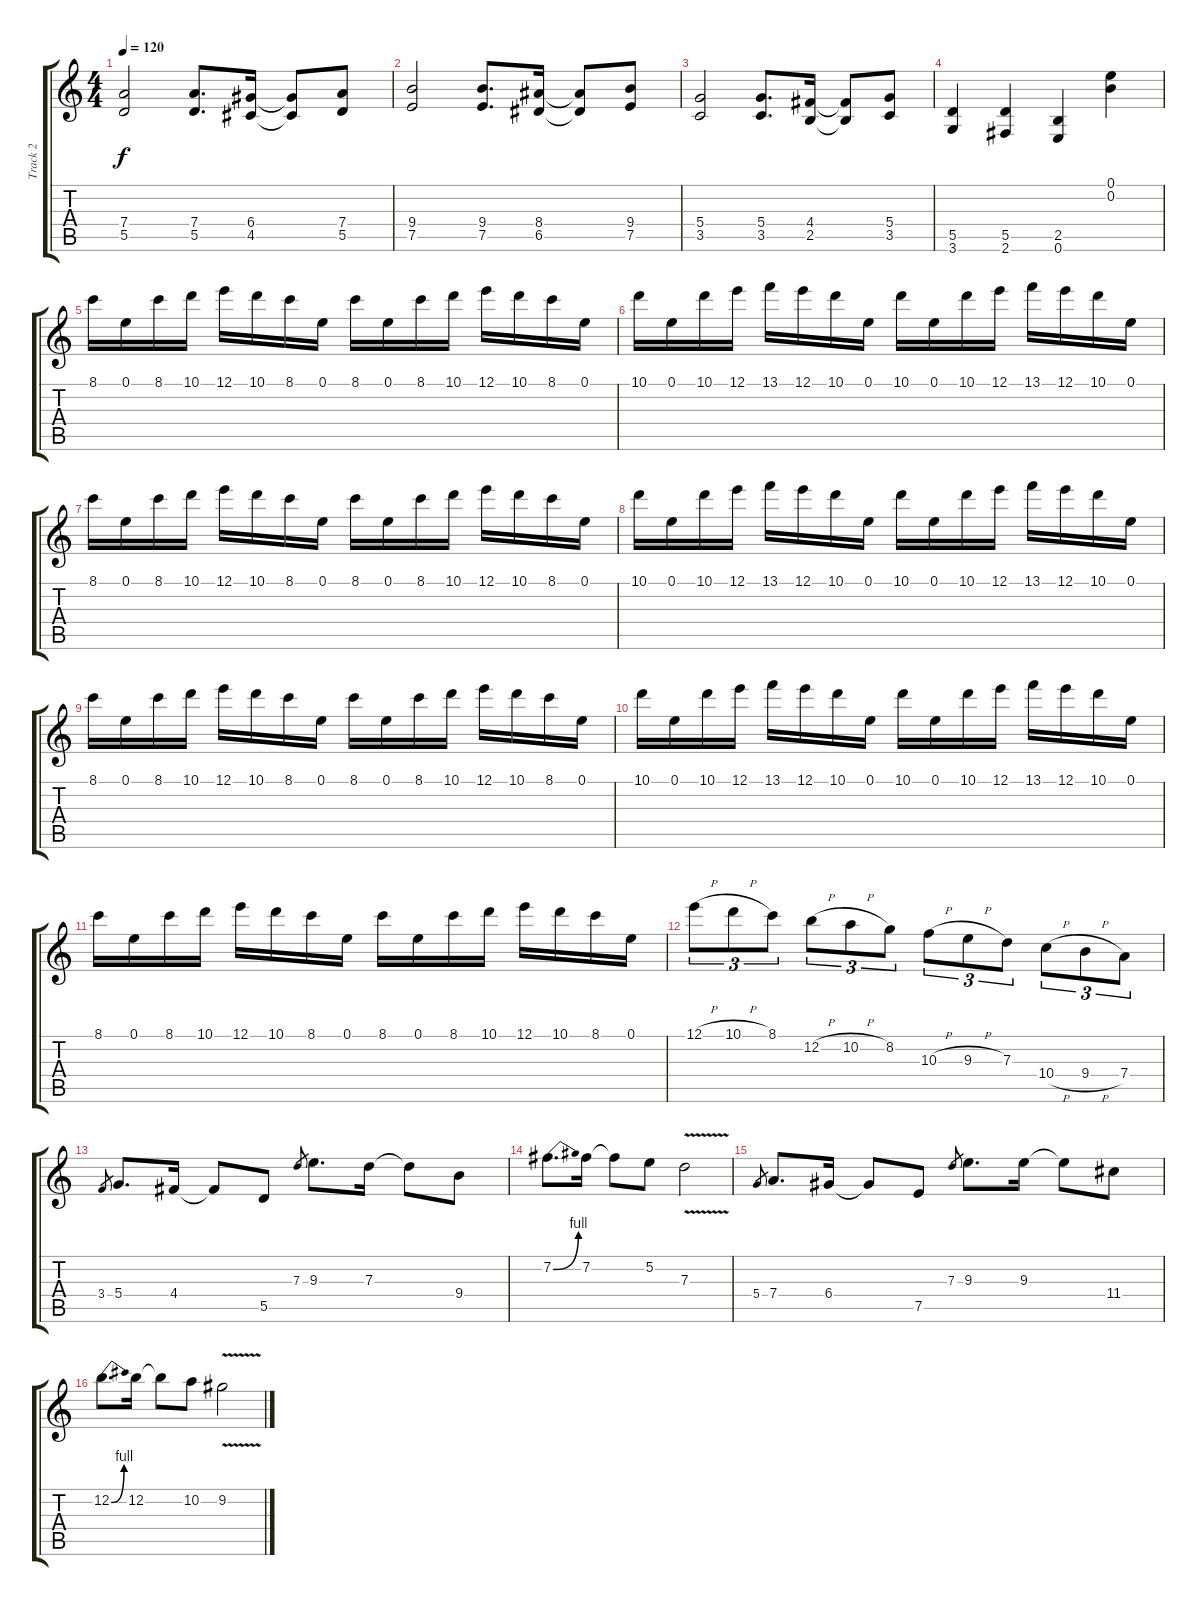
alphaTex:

\track ("Track 2" "Track 2") {instrument distortionguitar}
\staff {score tabs}
\tuning (E4 B3 G3 D3 A2 E2) {hide}
\ts (4 4)
\tempo 120
\clef g2
\ks c
(7.4 5.5).2{dy f} (7.4 5.5).8{d} (6.4 4.5).16 (6.4{t} 4.5{t}).8 (7.4 5.5).8 |
(9.4 7.5).2 (9.4 7.5).8{d} (8.4 6.5).16 (8.4{t} 6.5{t}).8 (9.4 7.5).8 |
(5.4 3.5).2 (5.4 3.5).8{d} (4.4 2.5).16 (4.4{t} 2.5{t}).8 (5.4 3.5).8 |
(5.5 3.6).4 (5.5 2.6).4 (2.5 0.6).4 (0.1 0.2).4 |
8.1.16 0.1.16 8.1.16 10.1.16 12.1.16 10.1.16 8.1.16 0.1.16 8.1.16 0.1.16 8.1.16 10.1.16 12.1.16 10.1.16 8.1.16 0.1.16 |
10.1.16 0.1.16 10.1.16 12.1.16 13.1.16 12.1.16 10.1.16 0.1.16 10.1.16 0.1.16 10.1.16 12.1.16 13.1.16 12.1.16 10.1.16 0.1.16 |
8.1.16 0.1.16 8.1.16 10.1.16 12.1.16 10.1.16 8.1.16 0.1.16 8.1.16 0.1.16 8.1.16 10.1.16 12.1.16 10.1.16 8.1.16 0.1.16 |
10.1.16 0.1.16 10.1.16 12.1.16 13.1.16 12.1.16 10.1.16 0.1.16 10.1.16 0.1.16 10.1.16 12.1.16 13.1.16 12.1.16 10.1.16 0.1.16 |
8.1.16 0.1.16 8.1.16 10.1.16 12.1.16 10.1.16 8.1.16 0.1.16 8.1.16 0.1.16 8.1.16 10.1.16 12.1.16 10.1.16 8.1.16 0.1.16 |
10.1.16 0.1.16 10.1.16 12.1.16 13.1.16 12.1.16 10.1.16 0.1.16 10.1.16 0.1.16 10.1.16 12.1.16 13.1.16 12.1.16 10.1.16 0.1.16 |
8.1.16 0.1.16 8.1.16 10.1.16 12.1.16 10.1.16 8.1.16 0.1.16 8.1.16 0.1.16 8.1.16 10.1.16 12.1.16 10.1.16 8.1.16 0.1.16 |
12.1{h}.8{tu (3 2)} 10.1{h}.8{tu (3 2)} 8.1.8{tu (3 2)} 12.2{h}.8{tu (3 2)} 10.2{h}.8{tu (3 2)} 8.2.8{tu (3 2)} 10.3{h}.8{tu (3 2)} 9.3{h}.8{tu (3 2)} 7.3.8{tu (3 2)} 10.4{h}.8{tu (3 2)} 9.4{h}.8{tu (3 2)} 7.4.8{tu (3 2)} |
3.4.8{gr} 5.4.8{d} 4.4.16 4.4{t}.8 5.5.8 7.3.8{gr} 9.3.8{d} 7.3.16 7.3{t}.8 9.4.8 |
7.2{be (bend 0 0 60 4)}.8{d} 7.2.16 7.2{t}.8 5.2.8 7.3{v}.2 |
5.4.8{gr} 7.4.8{d} 6.4.16 6.4{t}.8 7.5.8 7.3.8{gr} 9.3.8{d} 9.3.16 9.3{t}.8 11.4.8 |
12.2{be (bend 0 0 60 4)}.8{d} 12.2.16 12.2{t}.8 10.2.8 9.2{v}.2
